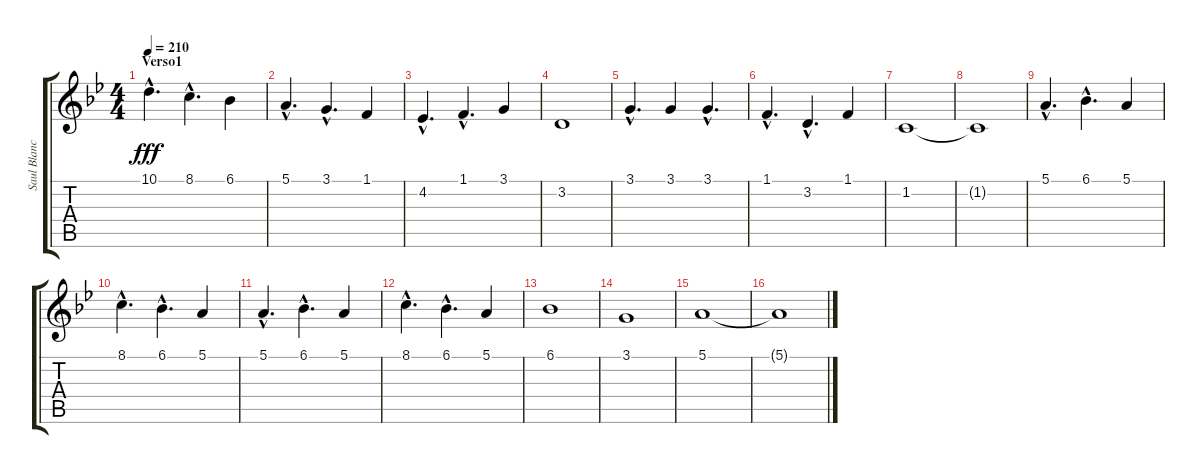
\track ("Saul Blanch" "Saul Blanc") {instrument baritonesax}
\staff {score tabs}
\tuning (E4 B3 G3 D3 A2 E2) {hide}
\ts (4 4)
\section ("" "Verso1")
\tempo 210
\clef g2
\ks gminor
10.1{hac}.4{d dy fff} 8.1{hac}.4{d} 6.1.4 |
5.1{hac}.4{d} 3.1{hac}.4{d} 1.1.4 |
4.2{hac}.4{d} 1.1{hac}.4{d} 3.1.4 |
3.2.1 |
3.1{hac}.4{d} 3.1.4 3.1{hac}.4{d} |
1.1{hac}.4{d} 3.2{hac}.4{d} 1.1.4 |
1.2.1 |
1.2{t}.1 |
5.1{hac}.4{d} 6.1{hac}.4{d} 5.1.4 |
8.1{hac}.4{d} 6.1{hac}.4{d} 5.1.4 |
5.1{hac}.4{d} 6.1{hac}.4{d} 5.1.4 |
8.1{hac}.4{d} 6.1{hac}.4{d} 5.1.4 |
6.1.1 |
3.1.1 |
5.1.1 |
5.1{t}.1
